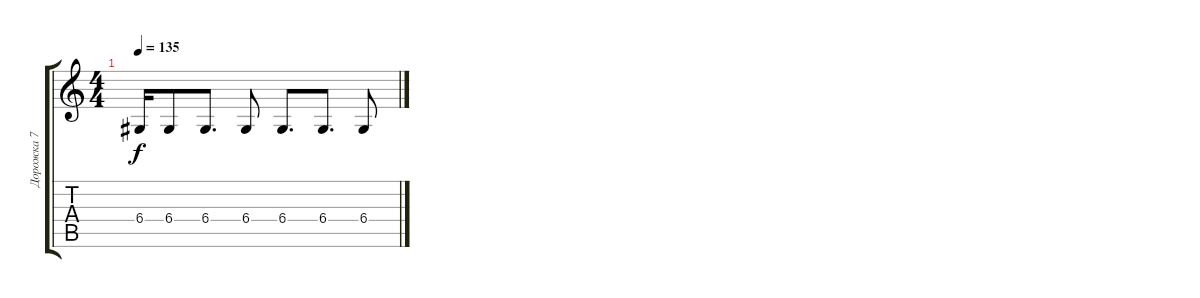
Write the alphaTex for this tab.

\track ("Дорожка 7" "Дорожка 7") {instrument electricgrandpiano}
\staff {score tabs}
\tuning (E4 B3 G3 D3 A2 E2) {hide}
\ts (4 4)
\tempo 135
\clef g2
\ks c
6.4.16{dy f} 6.4.8 6.4.8{d} 6.4.8 6.4.8{d} 6.4.8{d} 6.4.8
